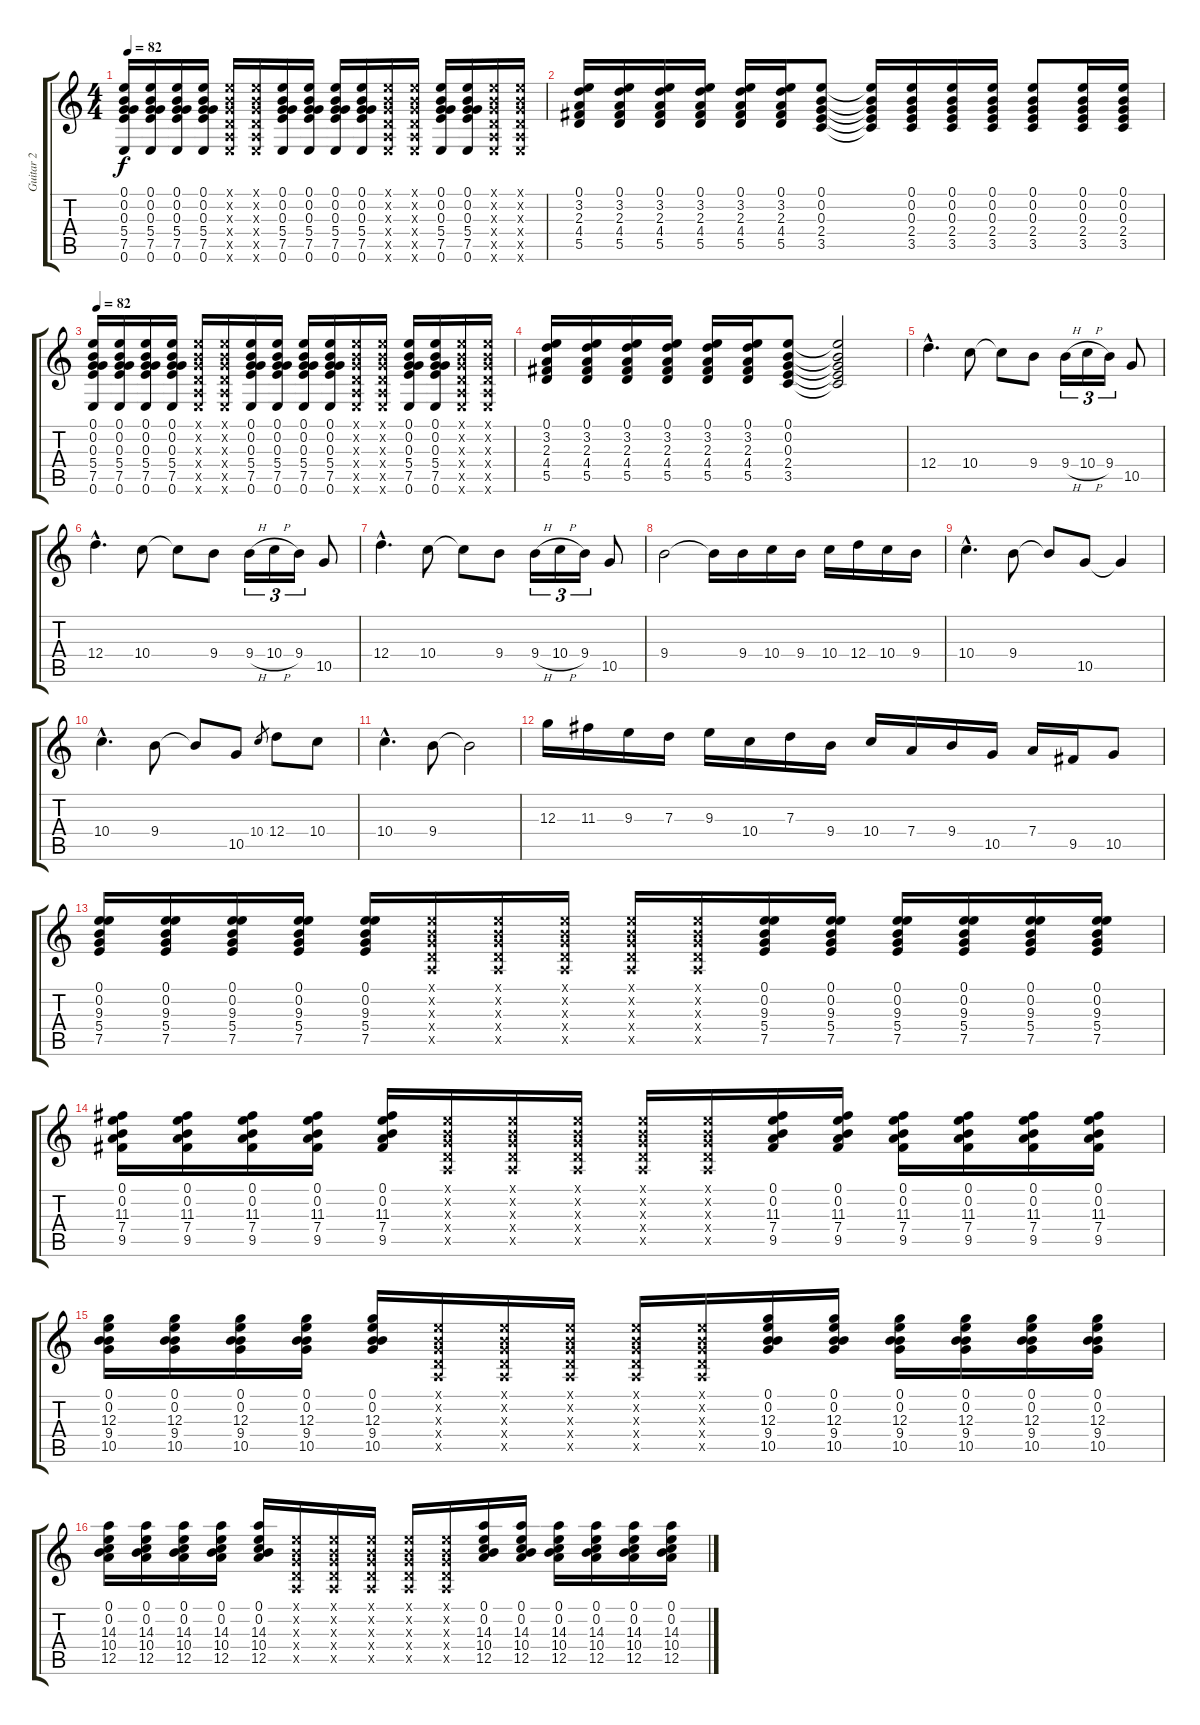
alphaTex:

\track ("Guitar 2" "Guitar 2") {instrument acousticguitarsteel}
\staff {score tabs}
\tuning (E4 B3 G3 D3 A2 E2) {hide}
\ts (4 4)
\tempo 82
\clef g2
\ks c
(0.1 0.2 0.3 5.4 7.5 0.6).16{dy f} (0.1 0.2 0.3 5.4 7.5 0.6).16 (0.1 0.2 0.3 5.4 7.5 0.6).16 (0.1 0.2 0.3 5.4 7.5 0.6).16 (0.1{x} 0.2{x} 0.3{x} 0.4{x} 0.5{x} 0.6{x}).16 (0.1{x} 0.2{x} 0.3{x} 0.4{x} 0.5{x} 0.6{x}).16 (0.1 0.2 0.3 5.4 7.5 0.6).16 (0.1 0.2 0.3 5.4 7.5 0.6).16 (0.1 0.2 0.3 5.4 7.5 0.6).16 (0.1 0.2 0.3 5.4 7.5 0.6).16 (0.1{x} 0.2{x} 0.3{x} 0.4{x} 0.5{x} 0.6{x}).16 (0.1{x} 0.2{x} 0.3{x} 0.4{x} 0.5{x} 0.6{x}).16 (0.1 0.2 0.3 5.4 7.5 0.6).16 (0.1 0.2 0.3 5.4 7.5 0.6).16 (0.1{x} 0.2{x} 0.3{x} 0.4{x} 0.5{x} 0.6{x}).16 (0.1{x} 0.2{x} 0.3{x} 0.4{x} 0.5{x} 0.6{x}).16 |
(0.1 3.2 2.3 4.4 5.5).16 (0.1 3.2 2.3 4.4 5.5).16 (0.1 3.2 2.3 4.4 5.5).16 (0.1 3.2 2.3 4.4 5.5).16 (0.1 3.2 2.3 4.4 5.5).16 (0.1 3.2 2.3 4.4 5.5).16 (0.1 0.2 0.3 2.4 3.5).8 (0.1{t} 0.2{t} 0.3{t} 2.4{t} 3.5{t}).16 (0.1 0.2 0.3 2.4 3.5).16 (0.1 0.2 0.3 2.4 3.5).16 (0.1 0.2 0.3 2.4 3.5).16 (0.1 0.2 0.3 2.4 3.5).8 (0.1 0.2 0.3 2.4 3.5).16 (0.1 0.2 0.3 2.4 3.5).16 |
\tempo 82
(0.1 0.2 0.3 5.4 7.5 0.6).16 (0.1 0.2 0.3 5.4 7.5 0.6).16 (0.1 0.2 0.3 5.4 7.5 0.6).16 (0.1 0.2 0.3 5.4 7.5 0.6).16 (0.1{x} 0.2{x} 0.3{x} 0.4{x} 0.5{x} 0.6{x}).16 (0.1{x} 0.2{x} 0.3{x} 0.4{x} 0.5{x} 0.6{x}).16 (0.1 0.2 0.3 5.4 7.5 0.6).16 (0.1 0.2 0.3 5.4 7.5 0.6).16 (0.1 0.2 0.3 5.4 7.5 0.6).16 (0.1 0.2 0.3 5.4 7.5 0.6).16 (0.1{x} 0.2{x} 0.3{x} 0.4{x} 0.5{x} 0.6{x}).16 (0.1{x} 0.2{x} 0.3{x} 0.4{x} 0.5{x} 0.6{x}).16 (0.1 0.2 0.3 5.4 7.5 0.6).16 (0.1 0.2 0.3 5.4 7.5 0.6).16 (0.1{x} 0.2{x} 0.3{x} 0.4{x} 0.5{x} 0.6{x}).16 (0.1{x} 0.2{x} 0.3{x} 0.4{x} 0.5{x} 0.6{x}).16 |
(0.1 3.2 2.3 4.4 5.5).16 (0.1 3.2 2.3 4.4 5.5).16 (0.1 3.2 2.3 4.4 5.5).16 (0.1 3.2 2.3 4.4 5.5).16 (0.1 3.2 2.3 4.4 5.5).16 (0.1 3.2 2.3 4.4 5.5).16 (0.1 0.2 0.3 2.4 3.5).8 (0.1{t} 0.2{t} 0.3{t} 2.4{t} 3.5{t}).2 |
12.4{hac}.4{d volume 16 balance 8} 10.4.8 10.4{t}.8 9.4.8 9.4{h}.16{tu (3 2)} 10.4{h}.16{tu (3 2)} 9.4.16{tu (3 2)} 10.5.8 |
12.4{hac}.4{d} 10.4.8 10.4{t}.8 9.4.8 9.4{h}.16{tu (3 2)} 10.4{h}.16{tu (3 2)} 9.4.16{tu (3 2)} 10.5.8 |
12.4{hac}.4{d} 10.4.8 10.4{t}.8 9.4.8 9.4{h}.16{tu (3 2)} 10.4{h}.16{tu (3 2)} 9.4.16{tu (3 2)} 10.5.8 |
9.4.2 9.4{t}.16 9.4.16 10.4.16 9.4.16 10.4.16 12.4.16 10.4.16 9.4.16 |
10.4{hac}.4{d volume 16} 9.4.8 9.4{t}.8 10.5.8 10.5{t}.4 |
10.4{hac}.4{d} 9.4.8 9.4{t}.8 10.5.8 10.4.8{gr} 12.4.8 10.4.8 |
10.4{hac}.4{d} 9.4.8 9.4{t}.2 |
12.3.16 11.3.16 9.3.16 7.3.16 9.3.16 10.4.16 7.3.16 9.4.16 10.4.16 7.4.16 9.4.16 10.5.16 7.4.16 9.5.16 10.5.8 |
(0.1 0.2 9.3 5.4 7.5).16{volume 13 balance 16} (0.1 0.2 9.3 5.4 7.5).16 (0.1 0.2 9.3 5.4 7.5).16 (0.1 0.2 9.3 5.4 7.5).16 (0.1 0.2 9.3 5.4 7.5).16 (0.1{x} 0.2{x} 0.3{x} 0.4{x} 0.5{x}).16 (0.1{x} 0.2{x} 0.3{x} 0.4{x} 0.5{x}).16 (0.1{x} 0.2{x} 0.3{x} 0.4{x} 0.5{x}).16 (0.1{x} 0.2{x} 0.3{x} 0.4{x} 0.5{x}).16 (0.1{x} 0.2{x} 0.3{x} 0.4{x} 0.5{x}).16 (0.1 0.2 9.3 5.4 7.5).16 (0.1 0.2 9.3 5.4 7.5).16 (0.1 0.2 9.3 5.4 7.5).16 (0.1 0.2 9.3 5.4 7.5).16 (0.1 0.2 9.3 5.4 7.5).16 (0.1 0.2 9.3 5.4 7.5).16 |
(0.1 0.2 11.3 7.4 9.5).16{volume 13} (0.1 0.2 11.3 7.4 9.5).16 (0.1 0.2 11.3 7.4 9.5).16 (0.1 0.2 11.3 7.4 9.5).16 (0.1 0.2 11.3 7.4 9.5).16 (0.1{x} 0.2{x} 0.3{x} 0.4{x} 0.5{x}).16 (0.1{x} 0.2{x} 0.3{x} 0.4{x} 0.5{x}).16 (0.1{x} 0.2{x} 0.3{x} 0.4{x} 0.5{x}).16 (0.1{x} 0.2{x} 0.3{x} 0.4{x} 0.5{x}).16 (0.1{x} 0.2{x} 0.3{x} 0.4{x} 0.5{x}).16 (0.1 0.2 11.3 7.4 9.5).16 (0.1 0.2 11.3 7.4 9.5).16 (0.1 0.2 11.3 7.4 9.5).16 (0.1 0.2 11.3 7.4 9.5).16 (0.1 0.2 11.3 7.4 9.5).16 (0.1 0.2 11.3 7.4 9.5).16 |
(0.1 0.2 12.3 9.4 10.5).16{volume 13} (0.1 0.2 12.3 9.4 10.5).16 (0.1 0.2 12.3 9.4 10.5).16 (0.1 0.2 12.3 9.4 10.5).16 (0.1 0.2 12.3 9.4 10.5).16 (0.1{x} 0.2{x} 0.3{x} 0.4{x} 0.5{x}).16 (0.1{x} 0.2{x} 0.3{x} 0.4{x} 0.5{x}).16 (0.1{x} 0.2{x} 0.3{x} 0.4{x} 0.5{x}).16 (0.1{x} 0.2{x} 0.3{x} 0.4{x} 0.5{x}).16 (0.1{x} 0.2{x} 0.3{x} 0.4{x} 0.5{x}).16 (0.1 0.2 12.3 9.4 10.5).16 (0.1 0.2 12.3 9.4 10.5).16 (0.1 0.2 12.3 9.4 10.5).16 (0.1 0.2 12.3 9.4 10.5).16 (0.1 0.2 12.3 9.4 10.5).16 (0.1 0.2 12.3 9.4 10.5).16 |
(0.1 0.2 14.3 10.4 12.5).16{volume 13} (0.1 0.2 14.3 10.4 12.5).16 (0.1 0.2 14.3 10.4 12.5).16 (0.1 0.2 14.3 10.4 12.5).16 (0.1 0.2 14.3 10.4 12.5).16 (0.1{x} 0.2{x} 0.3{x} 0.4{x} 0.5{x}).16 (0.1{x} 0.2{x} 0.3{x} 0.4{x} 0.5{x}).16 (0.1{x} 0.2{x} 0.3{x} 0.4{x} 0.5{x}).16 (0.1{x} 0.2{x} 0.3{x} 0.4{x} 0.5{x}).16 (0.1{x} 0.2{x} 0.3{x} 0.4{x} 0.5{x}).16 (0.1 0.2 14.3 10.4 12.5).16 (0.1 0.2 14.3 10.4 12.5).16 (0.1 0.2 14.3 10.4 12.5).16 (0.1 0.2 14.3 10.4 12.5).16 (0.1 0.2 14.3 10.4 12.5).16 (0.1 0.2 14.3 10.4 12.5).16
